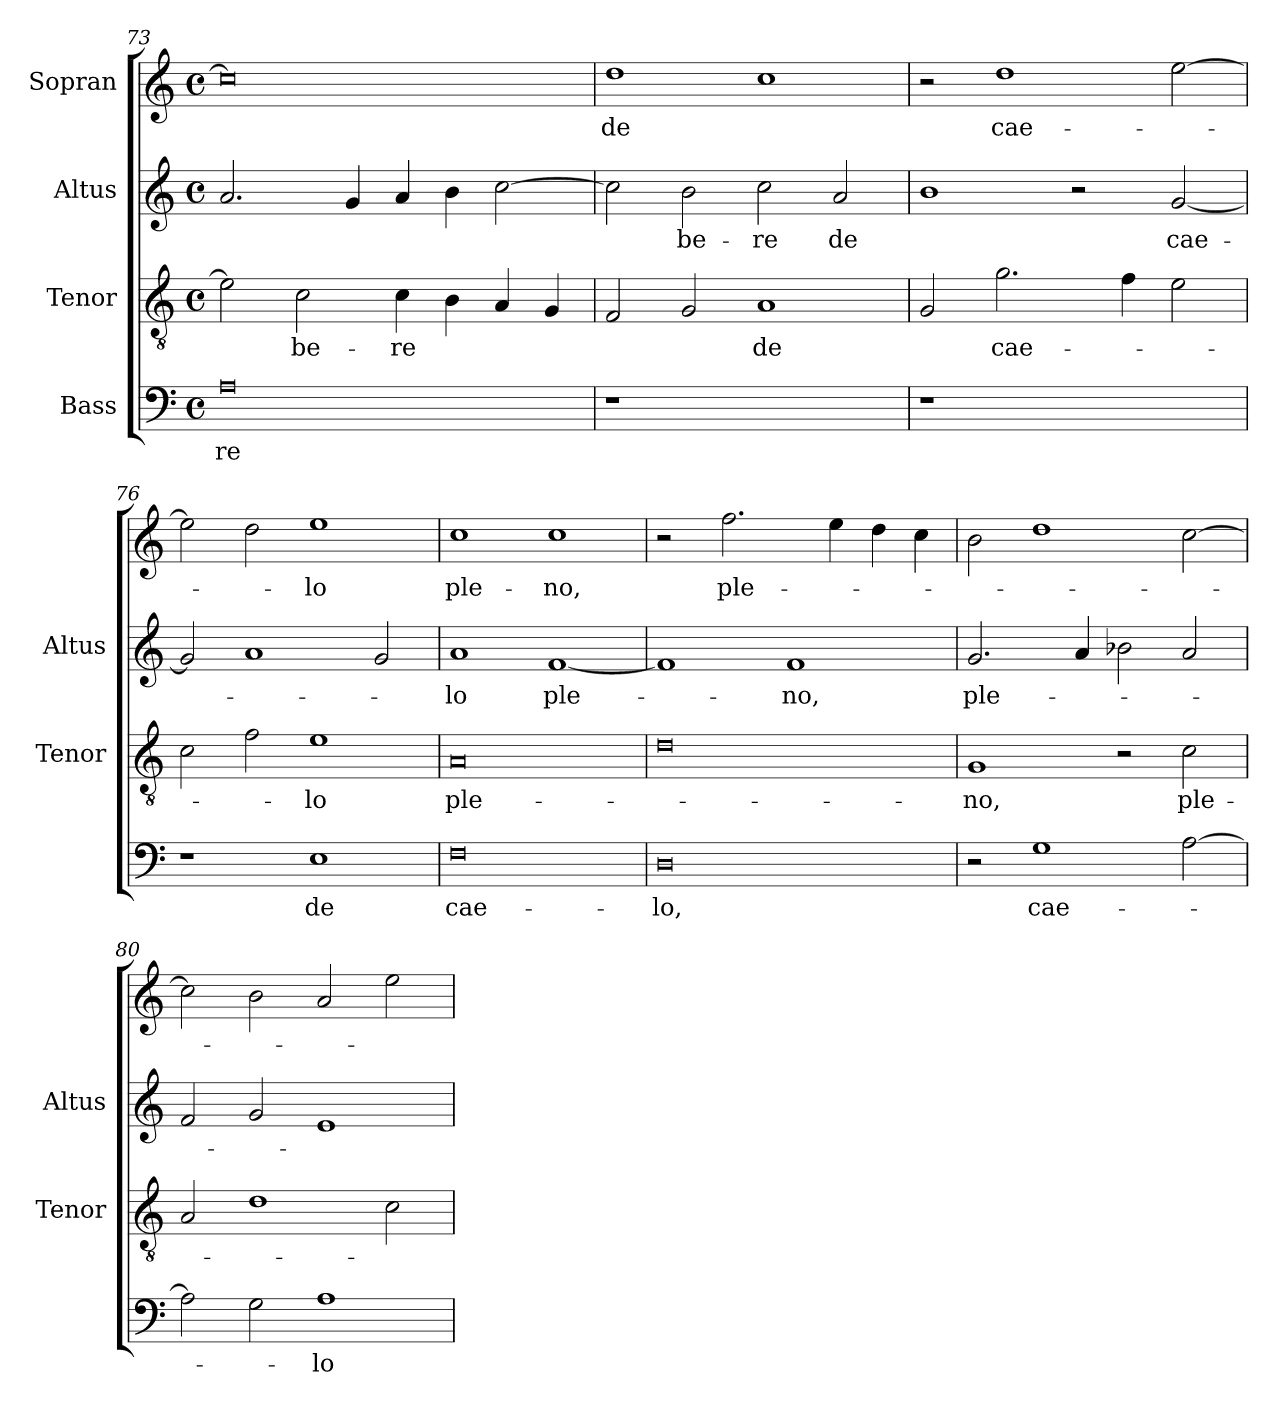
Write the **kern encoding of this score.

**kern	**text	**kern	**text	**kern	**text	**kern	**text
*part4	*part4	*part3	*part3	*part2	*part2	*part1	*part1
*staff4	*staff4	*staff3	*staff3	*staff2	*staff2	*staff1	*staff1
*I"Bass	*	*I"Tenor	*	*I"Altus	*	*I"Sopran	*
*	*	*I'Tenor	*	*I'Altus	*	*	*
*clefF4	*	*clefGv2	*	*clefG2	*	*clefG2	*
*	*	*ITrd7c12	*	*	*	*	*
*k[]	*	*k[]	*	*k[]	*	*k[]	*
*M4/4	*	*M4/4	*	*M4/4	*	*M4/4	*
*met(c)	*	*met(c)	*	*met(c)	*	*met(c)	*
=73	=73	=73	=73	=73	=73	=73	=73
!	!LO:LY:b:color=#000000	!	!	!	!	!	!
0Ai	-re	2Ei\]	.	2.ai/	.	0cci]	.
!	!	!	!LO:LY:b:color=#000000	!	!	!	!
.	.	2Ci\	-be-	.	.	.	.
.	.	.	.	4gi/	.	.	.
!	!	!	!LO:LY:b:color=#000000	!	!	!	!
.	.	4Ci\	-re	4ai/	.	.	.
.	.	4BBi\	.	4bi\	.	.	.
.	.	4AAi/	.	[>2cci\	.	.	.
.	.	4GGi/	.	.	.	.	.
=74	=74	=74	=74	=74	=74	=74	=74
!LO:N:vis=1	!	!	!	!	!	!	!
!	!	!	!	!	!	!	!LO:LY:b:color=#000000
1r	.	2FFi/	.	2cci\]	.	1ddi	de
!	!	!	!	!	!LO:LY:b:color=#000000	!	!
.	.	2GGi/	.	2bi\	-be-	.	.
!	!	!	!LO:LY:b:color=#000000	!	!	!	!
!	!	!	!	!	!LO:LY:b:color=#000000	!	!
1ryy	.	1AAi	de	2cci\	-re	1cci	.
!	!	!	!	!	!LO:LY:b:color=#000000	!	!
.	.	.	.	2ai/	de	.	.
=75	=75	=75	=75	=75	=75	=75	=75
!LO:N:vis=1	!	!	!	!	!	!	!
1r	.	2GGi/	.	1bi	.	2r	.
!	!	!	!LO:LY:b:color=#000000	!	!	!	!
!	!	!	!	!	!	!	!LO:LY:b:color=#000000
.	.	2.Gi\	cae-	.	.	1ddi	cae-
1ryy	.	.	.	2r	.	.	.
.	.	4Fi\	.	.	.	.	.
!	!	!	!	!	!LO:LY:b:color=#000000	!	!
.	.	2Ei\	.	[<2gi/	cae-	[>2eei\	.
=76	=76	=76	=76	=76	=76	=76	=76
1r	.	2Ci\	.	2gi/]	.	2eei\]	.
.	.	2Fi\	.	1ai	.	2ddi\	.
!	!LO:LY:b:color=#000000	!	!	!	!	!	!
!	!	!	!LO:LY:b:color=#000000	!	!	!	!
!	!	!	!	!	!	!	!LO:LY:b:color=#000000
1Ei	de	1Ei	-lo	.	.	1eei	-lo
.	.	.	.	2gi/	.	.	.
=77	=77	=77	=77	=77	=77	=77	=77
!	!LO:LY:b:color=#000000	!	!	!	!	!	!
!	!	!	!LO:LY:b:color=#000000	!	!	!	!
!	!	!	!	!	!LO:LY:b:color=#000000	!	!
!	!	!	!	!	!	!	!LO:LY:b:color=#000000
0Fi	cae-	0AAi	ple-	1ai	-lo	1cci	ple-
!	!	!	!	!	!LO:LY:b:color=#000000	!	!
!	!	!	!	!	!	!	!LO:LY:b:color=#000000
.	.	.	.	[<1fi	ple-	1cci	-no,
=78	=78	=78	=78	=78	=78	=78	=78
!	!LO:LY:b:color=#000000	!	!	!	!	!	!
0Di	-lo,	0Di	.	1fi]	.	2r	.
!	!	!	!	!	!	!	!LO:LY:b:color=#000000
.	.	.	.	.	.	2.ffi\	ple-
!	!	!	!	!	!LO:LY:b:color=#000000	!	!
.	.	.	.	1fi	-no,	.	.
.	.	.	.	.	.	4eei\	.
.	.	.	.	.	.	4ddi\	.
.	.	.	.	.	.	4cci\	.
!!LO:PB:g=z
=79	=79	=79	=79	=79	=79	=79	=79
!	!	!	!LO:LY:b:color=#000000	!	!	!	!
!	!	!	!	!	!LO:LY:b:color=#000000	!	!
2r	.	1GGi	-no,	2.gi/	ple-	2bi\	.
!	!LO:LY:b:color=#000000	!	!	!	!	!	!
1Gi	cae-	.	.	.	.	1ddi	.
.	.	.	.	4ai/	.	.	.
.	.	2r	.	2b-Xi\	.	.	.
!	!	!	!LO:LY:b:color=#000000	!	!	!	!
[>2Ai\	.	2Ci\	ple-	2ai/	.	[>2cci\	.
=80	=80	=80	=80	=80	=80	=80	=80
2Ai\]	.	2AAi/	.	2fi/	.	2cci\]	.
2Gi\	.	1Di	.	2gi/	.	2bi\	.
!	!LO:LY:b:color=#000000	!	!	!	!	!	!
1Ai	-lo	.	.	1ei	.	2ai/	.
.	.	2Ci\	.	.	.	2eei\	.
=	=	=	=	=	=	=	=
*-	*-	*-	*-	*-	*-	*-	*-
